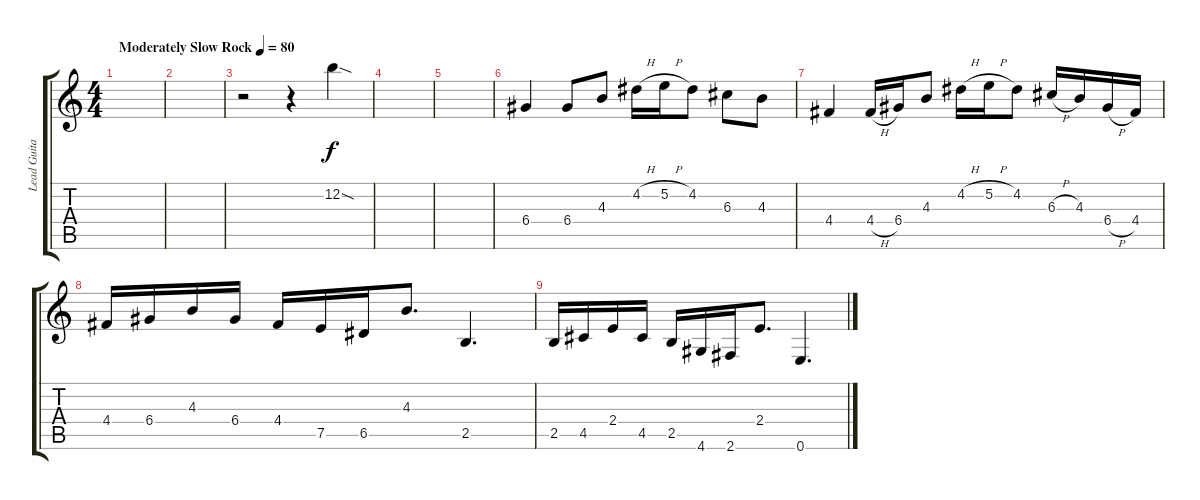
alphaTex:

\track ("Lead Guitar" "Lead Guita") {instrument overdrivenguitar}
\staff {score tabs}
\tuning (E4 B3 G3 D3 A2 E2) {hide}
\ts (4 4)
\tempo (80 "Moderately Slow Rock")
\clef g2
\ks c
|
|
r.2 r.4 12.2{sod}.4 |
|
|
6.4.4 6.4.8 4.3.8 4.2{h}.16 5.2{h}.16 4.2.8 6.3.8 4.3.8 |
4.4.4 4.4{h}.16 6.4.16 4.3.8 4.2{h}.16 5.2{h}.16 4.2.8 6.3{h}.16 4.3.16 6.4{h}.16 4.4.16 |
4.4.16 6.4.16 4.3.16 6.4.16 4.4.16 7.5.16 6.5.16 4.3.8{d} 2.5.4{d} |
2.5.16 4.5.16 2.4.16 4.5.16 2.5.16 4.6.16 2.6.16 2.4.8{d} 0.6.4{d}
